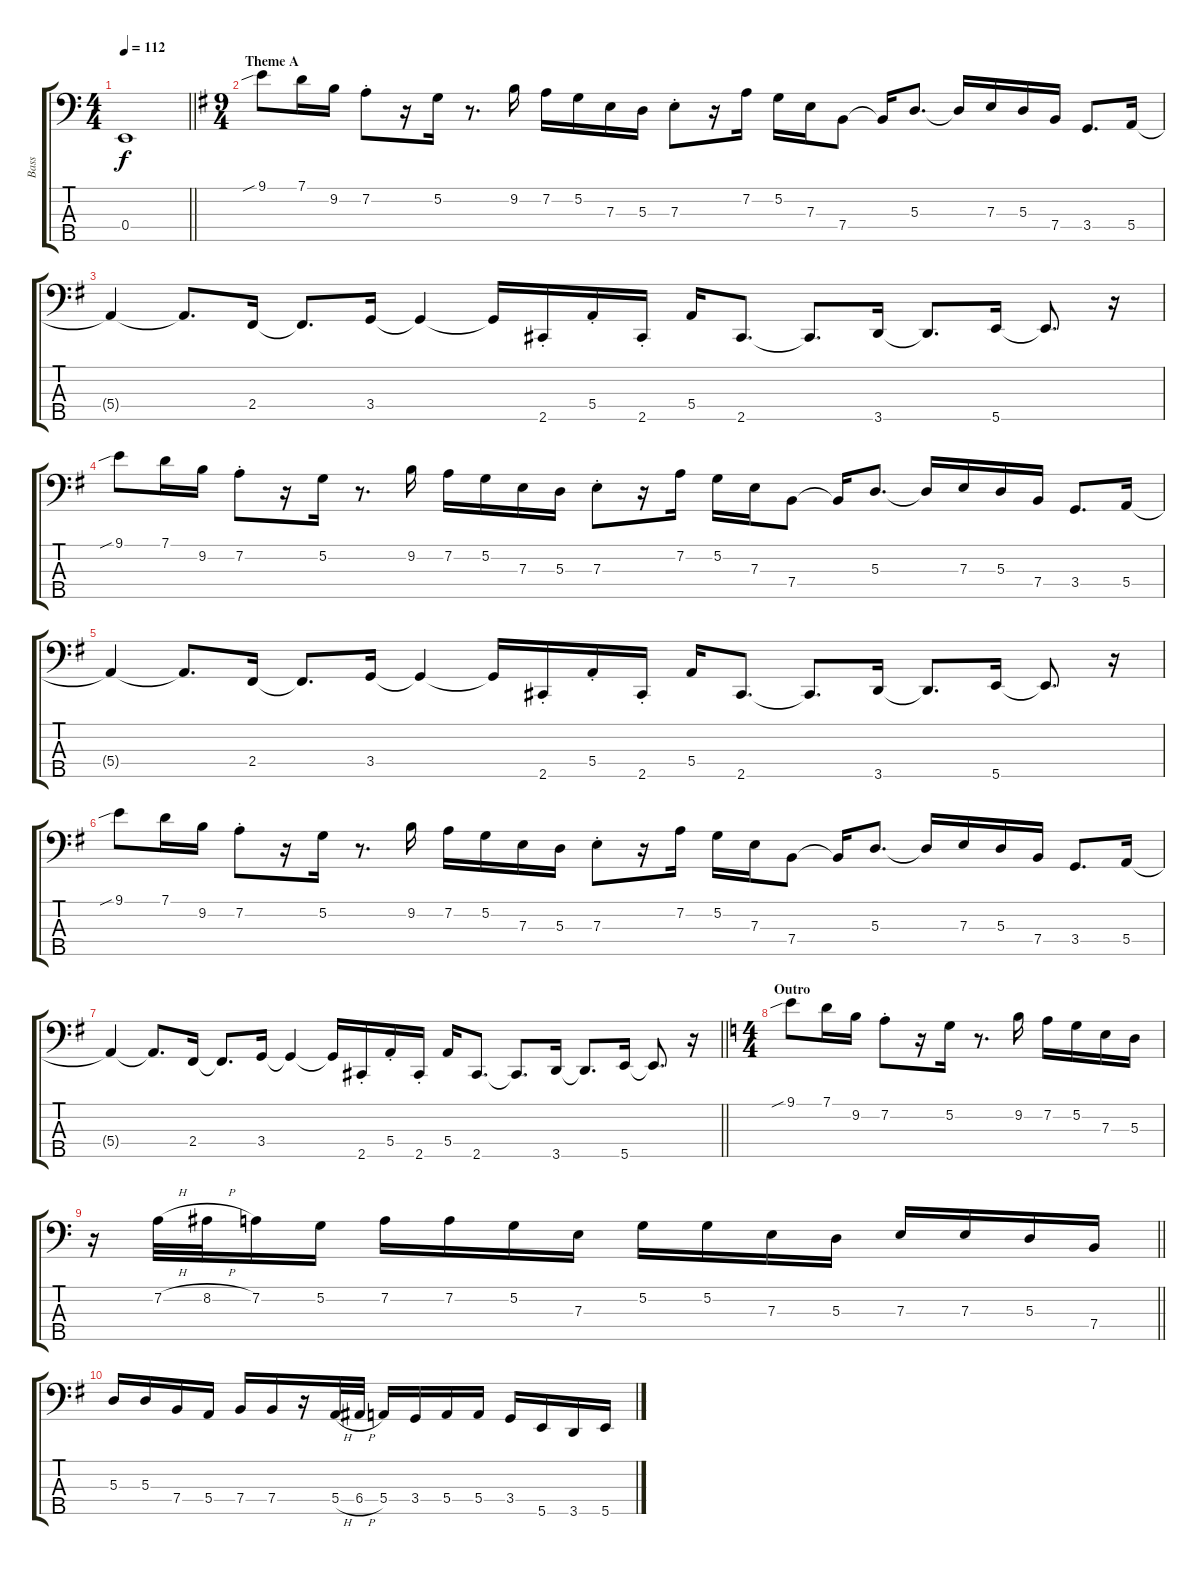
\track ("Bass" "Bass") {instrument electricbassfinger}
\staff {score tabs}
\tuning (G2 D2 A1 E1 B0) {hide}
\ts (4 4)
\tempo 112
\clef f4
\barLineRight lightlight
\ks c
0.4{t}.1{dy f} |
\ts (9 4)
\section ("" "Theme A")
\ks g
9.1{sib}.8 7.1.16 9.2.16 7.2{st}.8 r.16 5.2.16 r.8{d} 9.2.16 7.2.16 5.2.16 7.3.16 5.3.16 7.3{st}.8 r.16 7.2.16 5.2.16 7.3.16 7.4.8 7.4{t}.16 5.3.8{d} 5.3{t}.16 7.3.16 5.3.16 7.4.16 3.4.8{d} 5.4.16 |
5.4{t}.4 5.4{t}.8{d} 2.4.16 2.4{t}.8{d} 3.4.16 3.4{t}.4 3.4{t}.16 2.5{st}.16 5.4{st}.16 2.5{st}.16 5.4.16 2.5.8{d} 2.5{t}.8{d} 3.5.16 3.5{t}.8{d} 5.5.16 5.5{t}.8{d} r.16 |
9.1{sib}.8 7.1.16 9.2.16 7.2{st}.8 r.16 5.2.16 r.8{d} 9.2.16 7.2.16 5.2.16 7.3.16 5.3.16 7.3{st}.8 r.16 7.2.16 5.2.16 7.3.16 7.4.8 7.4{t}.16 5.3.8{d} 5.3{t}.16 7.3.16 5.3.16 7.4.16 3.4.8{d} 5.4.16 |
5.4{t}.4 5.4{t}.8{d} 2.4.16 2.4{t}.8{d} 3.4.16 3.4{t}.4 3.4{t}.16 2.5{st}.16 5.4{st}.16 2.5{st}.16 5.4.16 2.5.8{d} 2.5{t}.8{d} 3.5.16 3.5{t}.8{d} 5.5.16 5.5{t}.8{d} r.16 |
9.1{sib}.8 7.1.16 9.2.16 7.2{st}.8 r.16 5.2.16 r.8{d} 9.2.16 7.2.16 5.2.16 7.3.16 5.3.16 7.3{st}.8 r.16 7.2.16 5.2.16 7.3.16 7.4.8 7.4{t}.16 5.3.8{d} 5.3{t}.16 7.3.16 5.3.16 7.4.16 3.4.8{d} 5.4.16 |
\barLineRight lightlight
5.4{t}.4 5.4{t}.8{d} 2.4.16 2.4{t}.8{d} 3.4.16 3.4{t}.4 3.4{t}.16 2.5{st}.16 5.4{st}.16 2.5{st}.16 5.4.16 2.5.8{d} 2.5{t}.8{d} 3.5.16 3.5{t}.8{d} 5.5.16 5.5{t}.8{d} r.16 |
\ts (4 4)
\section ("" "Outro")
\ks c
9.1{sib}.8 7.1.16 9.2.16 7.2{st}.8 r.16 5.2.16 r.8{d} 9.2.16 7.2.16 5.2.16 7.3.16 5.3.16 |
\barLineRight lightlight
r.16 7.2{h}.32 8.2{h}.32 7.2.16 5.2.16 7.2.16 7.2.16 5.2.16 7.3.16 5.2.16 5.2.16 7.3.16 5.3.16 7.3.16 7.3.16 5.3.16 7.4.16 |
\ks g
5.3.16 5.3.16 7.4.16 5.4.16 7.4.16 7.4.16 r.16 5.4{h}.32 6.4{h}.32 5.4.16 3.4.16 5.4.16 5.4.16 3.4.16 5.5.16 3.5.16 5.5.16
